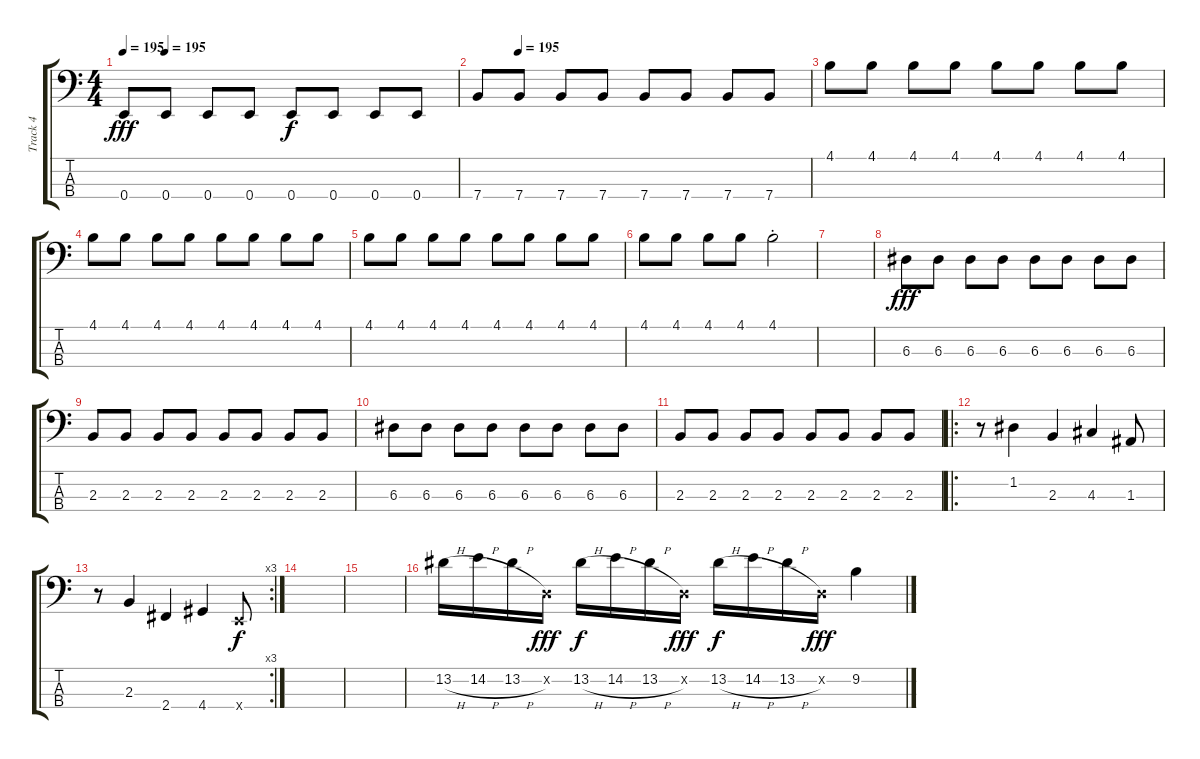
\track ("Track 4" "Track 4") {instrument electricbassfinger}
\staff {score tabs}
\tuning (G2 D2 A1 E1) {hide}
\ts (4 4)
\tempo 195
\tempo (195 0.125)
\clef f4
\ks c
0.4.8{dy fff} 0.4.8 0.4.8 0.4.8 0.4.8{dy f} 0.4.8 0.4.8 0.4.8 |
\tempo (195 0.125)
7.4.8 7.4.8 7.4.8 7.4.8 7.4.8 7.4.8 7.4.8 7.4.8 |
4.1.8 4.1.8 4.1.8 4.1.8 4.1.8 4.1.8 4.1.8 4.1.8 |
4.1.8 4.1.8 4.1.8 4.1.8 4.1.8 4.1.8 4.1.8 4.1.8 |
4.1.8 4.1.8 4.1.8 4.1.8 4.1.8 4.1.8 4.1.8 4.1.8 |
4.1.8 4.1.8 4.1.8 4.1.8 4.1{st}.2 |
|
6.3.8{dy fff volume 10} 6.3.8 6.3.8 6.3.8 6.3.8 6.3.8 6.3.8 6.3.8 |
2.3.8 2.3.8 2.3.8 2.3.8 2.3.8 2.3.8 2.3.8 2.3.8 |
6.3.8 6.3.8 6.3.8 6.3.8 6.3.8 6.3.8 6.3.8 6.3.8 |
2.3.8 2.3.8 2.3.8 2.3.8 2.3.8 2.3.8 2.3.8 2.3.8 |
\ro
r.8 1.2.4 2.3.4 4.3.4 1.3.8 |
\rc 3
r.8 2.3.4 2.4.4 4.4.4 0.4{x}.8{dy f} |
|
|
13.2{h}.16 14.2{h}.16 13.2{h}.16 0.2{x}.16{dy fff} 13.2{h}.16{dy f} 14.2{h}.16 13.2{h}.16 0.2{x}.16{dy fff} 13.2{h}.16{dy f} 14.2{h}.16 13.2{h}.16 0.2{x}.16{dy fff} 9.2.4
